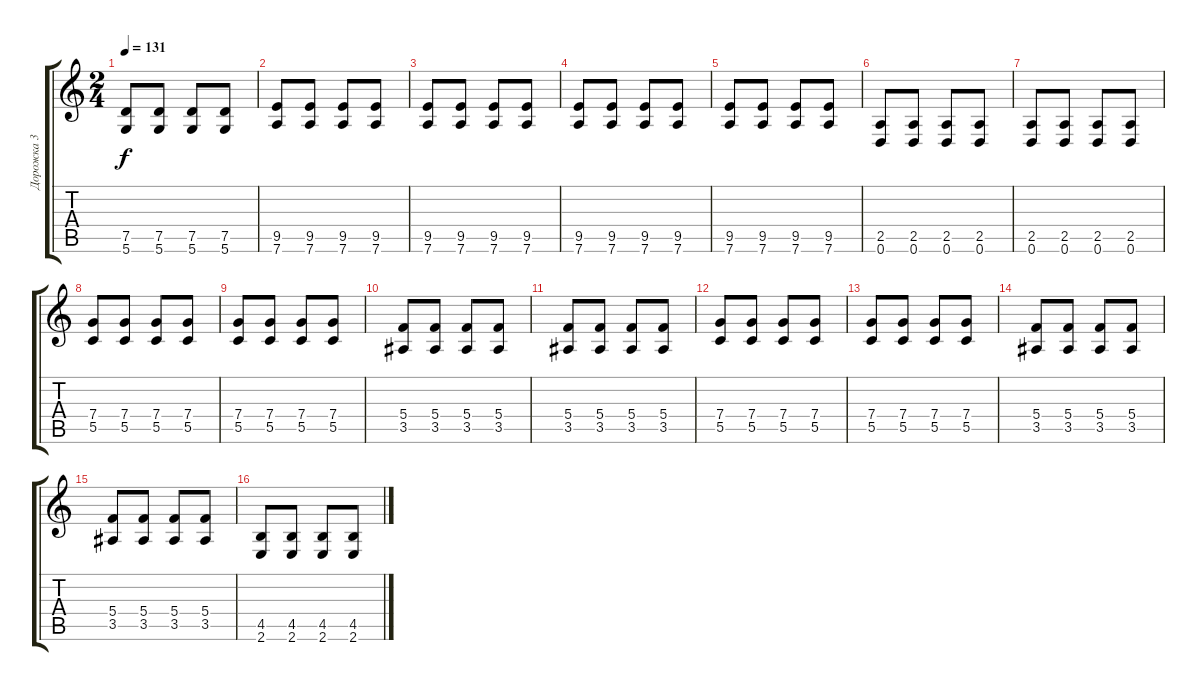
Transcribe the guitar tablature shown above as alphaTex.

\track ("Дорожка 3" "Дорожка 3") {instrument distortionguitar}
\staff {score tabs}
\tuning (D4 A3 F3 C3 G2 D2) {hide}
\ts (2 4)
\tempo 131
\clef g2
\ks c
(7.5 5.6).8{dy f} (7.5 5.6).8 (7.5 5.6).8 (7.5 5.6).8 |
(9.5 7.6).8 (9.5 7.6).8 (9.5 7.6).8 (9.5 7.6).8 |
(9.5 7.6).8 (9.5 7.6).8 (9.5 7.6).8 (9.5 7.6).8 |
(9.5 7.6).8 (9.5 7.6).8 (9.5 7.6).8 (9.5 7.6).8 |
(9.5 7.6).8 (9.5 7.6).8 (9.5 7.6).8 (9.5 7.6).8 |
(2.5 0.6).8 (2.5 0.6).8 (2.5 0.6).8 (2.5 0.6).8 |
(2.5 0.6).8 (2.5 0.6).8 (2.5 0.6).8 (2.5 0.6).8 |
(7.4 5.5).8 (7.4 5.5).8 (7.4 5.5).8 (7.4 5.5).8 |
(7.4 5.5).8 (7.4 5.5).8 (7.4 5.5).8 (7.4 5.5).8 |
(5.4 3.5).8 (5.4 3.5).8 (5.4 3.5).8 (5.4 3.5).8 |
(5.4 3.5).8 (5.4 3.5).8 (5.4 3.5).8 (5.4 3.5).8 |
(7.4 5.5).8 (7.4 5.5).8 (7.4 5.5).8 (7.4 5.5).8 |
(7.4 5.5).8 (7.4 5.5).8 (7.4 5.5).8 (7.4 5.5).8 |
(5.4 3.5).8 (5.4 3.5).8 (5.4 3.5).8 (5.4 3.5).8 |
(5.4 3.5).8 (5.4 3.5).8 (5.4 3.5).8 (5.4 3.5).8 |
(4.5 2.6).8 (4.5 2.6).8 (4.5 2.6).8 (4.5 2.6).8
